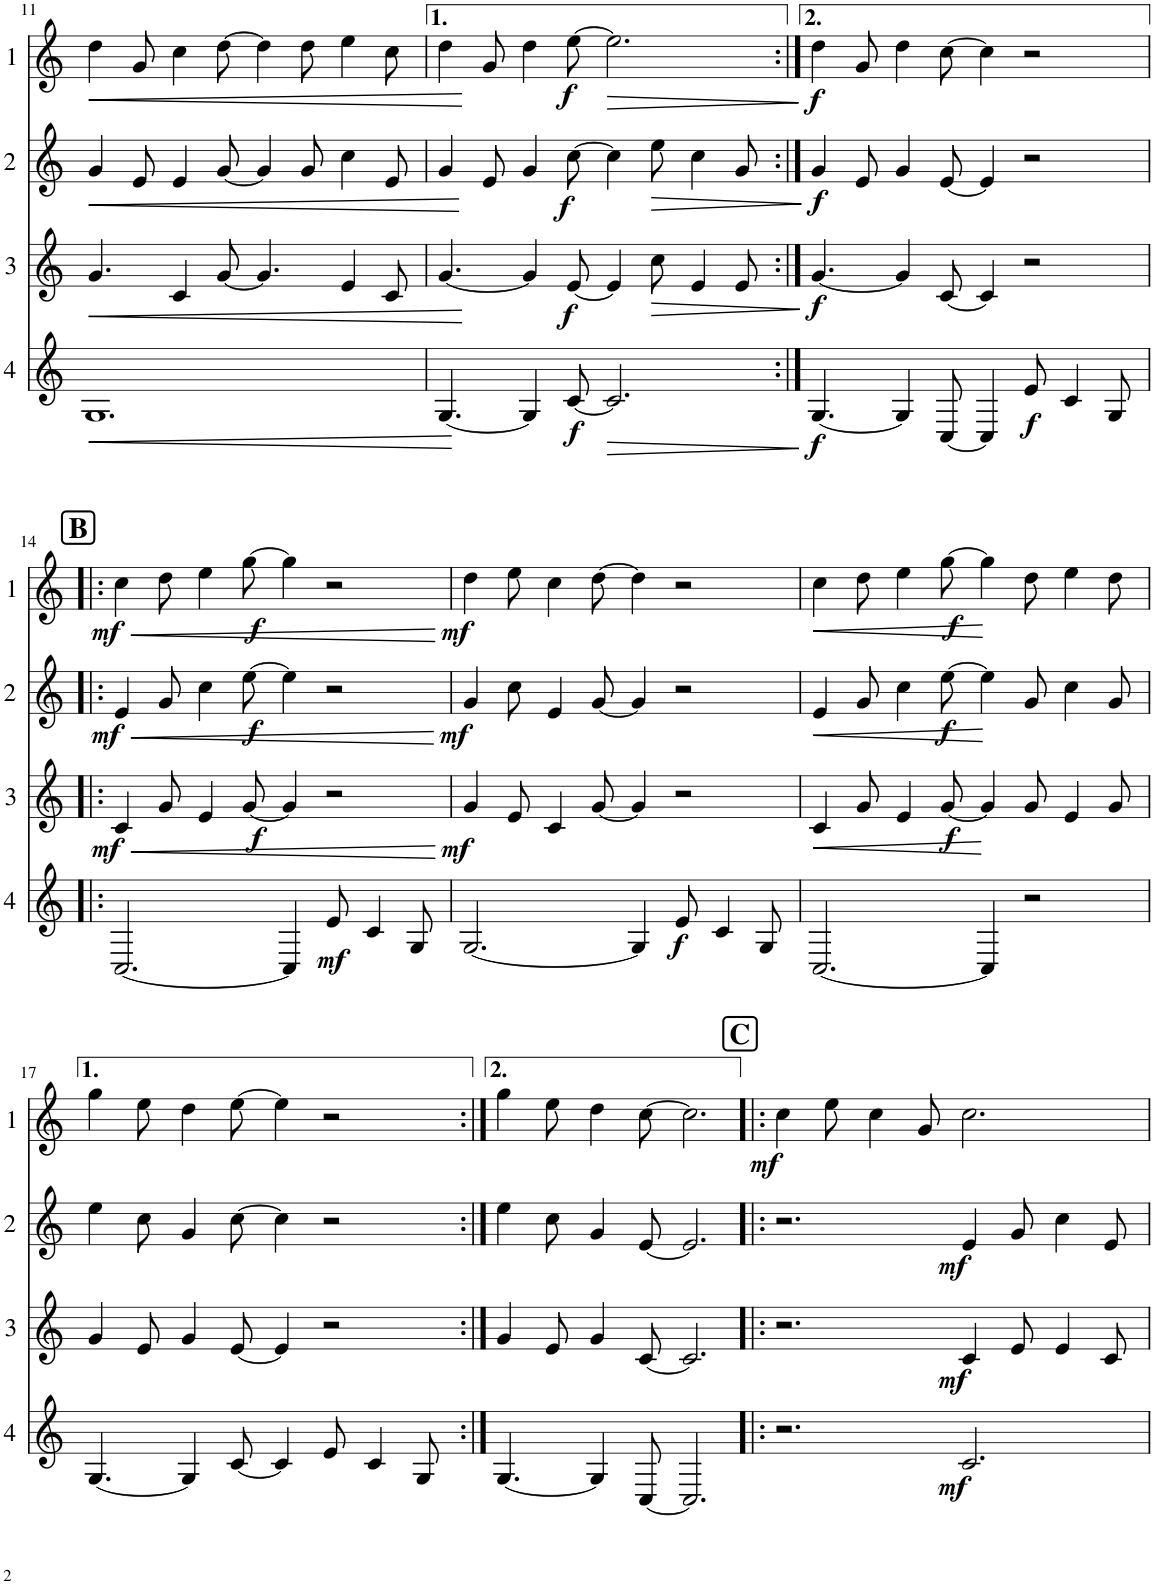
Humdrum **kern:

**kern	**dynam	**kern	**dynam	**kern	**dynam	**kern	**dynam
*part4	*part4	*part3	*part3	*part2	*part2	*part1	*part1
*staff4	*staff4	*staff3	*staff3	*staff2	*staff2	*staff1	*staff1
*I"Cor 4	*	*I"Cor 3	*	*I"Cor 2	*	*I"Cor 1	*
!!LO:PB:g=z
*clefG2	*	*clefG2	*	*clefG2	*	*clefG2	*
*Trd4c7	*	*Trd4c7	*	*Trd4c7	*	*Trd4c7	*
*k[]	*	*k[]	*	*k[]	*	*k[]	*
*M12/8	*	*M12/8	*	*M12/8	*	*M12/8	*
=11	=11	=11	=11	=11	=11	=11	=11
!	!LO:HP:b	!	!LO:HP:b	!	!LO:HP:b	!	!LO:HP:b
1.G	<	4.g/	<	4g/	<	4dd\	<
.	.	.	.	8e/	.	8g/	.
.	.	4c/	.	4e/	.	4cc\	.
.	.	[8g/	.	[8g/	.	[8dd\	.
.	.	4.g/]	.	4g/]	.	4dd\]	.
.	.	.	.	8g/	.	8dd\	.
.	.	4e/	.	4cc\	.	4ee\	.
.	.	8c/	.	8e/	.	8cc\	.
.	[	.	[	.	[	.	[
=12	=12	=12	=12	=12	=12	=12	=12
[4.G/	.	[4.g/	.	4g/	.	4dd\	.
.	.	.	.	8e/	.	8g/	.
4G/]	.	4g/]	.	4g/	.	4dd\	.
!	!LO:DY:b	!	!LO:DY:b	!	!LO:DY:b	!	!LO:DY:b
[8c/	f	[8e/	f	[8cc\	f	[8ee\	f
!	!LO:HP:b	!	!	!	!	!	!LO:HP:b
2.c/]	>	4e/]	.	4cc\]	.	2.ee\]	>
!	!	!	!LO:HP:b	!	!LO:HP:b	!	!
.	.	8cc\	>	8ee\	>	.	.
.	.	4e/	.	4cc\	.	.	.
.	.	8e/	.	8g/	.	.	.
.	]	.	]	.	]	.	]
=13:|!	=13:|!	=13:|!	=13:|!	=13:|!	=13:|!	=13:|!	=13:|!
!	!LO:DY:b	!	!LO:DY:b	!	!LO:DY:b	!	!LO:DY:b
[4.G/	f	[4.g/	f	4g/	f	4dd\	f
.	.	.	.	8e/	.	8g/	.
4G/]	.	4g/]	.	4g/	.	4dd\	.
[8C/	.	[8c/	.	[8e/	.	[8cc\	.
4C/]	.	4c/]	.	4e/]	.	4cc\]	.
!	!LO:DY:b	!	!	!	!	!	!
8e/	f	2r	.	2r	.	2r	.
4c/	.	.	.	.	.	.	.
8G/	.	.	.	.	.	.	.
!!LO:LB:g=z
!!LO:REH:place=s1:a:B:cj:fs=14:t=B
=14!|:	=14!|:	=14!|:	=14!|:	=14!|:	=14!|:	=14!|:	=14!|:
!	!	!	!LO:HP:b	!	!LO:HP:b	!	!LO:HP:b
!	!	!	!LO:DY:n=1:b	!	!LO:DY:n=1:b	!	!LO:DY:n=1:b
[2.C/	.	4c/	< mf	4e/	< mf	4cc\	< mf
.	.	8g/	.	8g/	.	8dd\	.
.	.	4e/	.	4cc\	.	4ee\	.
!	!	!	!LO:DY:n=2:b	!	!LO:DY:n=2:b	!	!LO:DY:n=2:b
.	.	[8g/	f	[8ee\	f	[8gg\	f
4C/]	.	4g/]	.	4ee\]	.	4gg\]	.
!	!LO:DY:b	!	!	!	!	!	!
8e/	mf	2r	.	2r	.	2r	.
4c/	.	.	.	.	.	.	.
8G/	.	.	.	.	.	.	.
.	.	.	[	.	[	.	[
=15	=15	=15	=15	=15	=15	=15	=15
!	!	!	!LO:DY:b	!	!LO:DY:b	!	!LO:DY:b
[2.G/	.	4g/	mf	4g/	mf	4dd\	mf
.	.	8e/	.	8cc\	.	8ee\	.
.	.	4c/	.	4e/	.	4cc\	.
.	.	[8g/	.	[8g/	.	[8dd\	.
4G/]	.	4g/]	.	4g/]	.	4dd\]	.
!	!LO:DY:b	!	!	!	!	!	!
8e/	f	2r	.	2r	.	2r	.
4c/	.	.	.	.	.	.	.
8G/	.	.	.	.	.	.	.
=16	=16	=16	=16	=16	=16	=16	=16
!	!	!	!LO:HP:b	!	!LO:HP:b	!	!LO:HP:b
[2.C/	.	4c/	<	4e/	<	4cc\	<
.	.	8g/	.	8g/	.	8dd\	.
.	.	4e/	.	4cc\	.	4ee\	.
!	!	!	!LO:DY:b	!	!LO:DY:b	!	!LO:DY:b
.	.	[8g/	f	[8ee\	f	[8gg\	f
4C/]	.	4g/]	.	4ee\]	.	4gg\]	.
2r	.	8g/	.	8g/	.	8dd\	.
.	.	4e/	.	4cc\	.	4ee\	.
.	.	8g/	.	8g/	.	8dd\	.
.	.	.	[	.	[	.	[
!!LO:LB:g=z
=17	=17	=17	=17	=17	=17	=17	=17
[4.G/	.	4g/	.	4ee\	.	4gg\	.
.	.	8e/	.	8cc\	.	8ee\	.
4G/]	.	4g/	.	4g/	.	4dd\	.
[8c/	.	[8e/	.	[8cc\	.	[8ee\	.
4c/]	.	4e/]	.	4cc\]	.	4ee\]	.
8e/	.	2r	.	2r	.	2r	.
4c/	.	.	.	.	.	.	.
8G/	.	.	.	.	.	.	.
=18:|!	=18:|!	=18:|!	=18:|!	=18:|!	=18:|!	=18:|!	=18:|!
[4.G/	.	4g/	.	4ee\	.	4gg\	.
.	.	8e/	.	8cc\	.	8ee\	.
4G/]	.	4g/	.	4g/	.	4dd\	.
[8C/	.	[8c/	.	[8e/	.	[8cc\	.
2.C/]	.	2.c/]	.	2.e/]	.	2.cc\]	.
!!LO:REH:place=s1:a:B:cj:fs=14:t=C
=19!|:	=19!|:	=19!|:	=19!|:	=19!|:	=19!|:	=19!|:	=19!|:
!	!	!	!	!	!	!	!LO:DY:b
2.r	.	2.r	.	2.r	.	4cc\	mf
.	.	.	.	.	.	8ee\	.
.	.	.	.	.	.	4cc\	.
.	.	.	.	.	.	8g/	.
!	!LO:DY:b	!	!LO:DY:b	!	!LO:DY:b	!	!
2.c/	mf	4c/	mf	4e/	mf	2.cc\	.
.	.	8e/	.	8g/	.	.	.
.	.	4e/	.	4cc\	.	.	.
.	.	8c/	.	8e/	.	.	.
=	=	=	=	=	=	=	=
*-	*-	*-	*-	*-	*-	*-	*-
